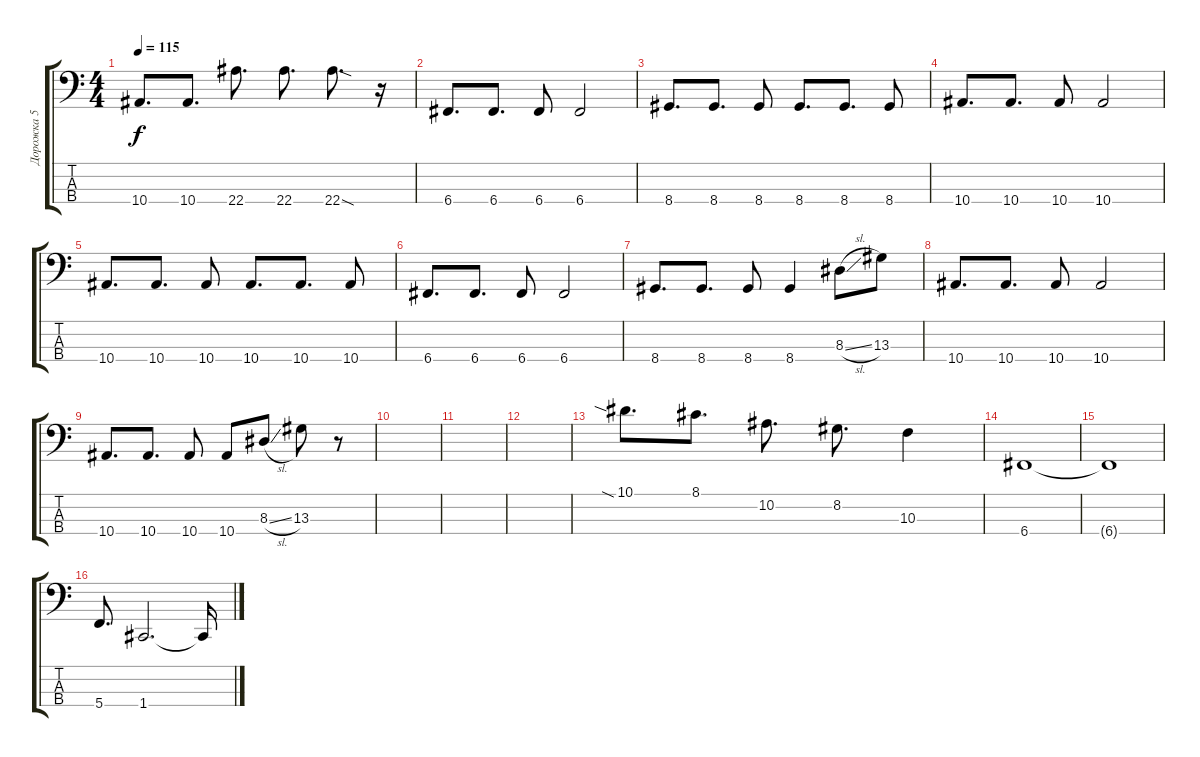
\track ("Дорожка 5" "Дорожка 5") {instrument electricbassfinger}
\staff {score tabs}
\tuning (F2 C2 G1 C1) {hide}
\ts (4 4)
\tempo 115
\clef f4
\ks c
10.4.8{d dy f} 10.4.8{d} 22.4.8{d} 22.4.8{d} 22.4{sod}.8{d} r.16 |
6.4.8{d} 6.4.8{d} 6.4.8 6.4.2 |
8.4.8{d} 8.4.8{d} 8.4.8 8.4.8{d} 8.4.8{d} 8.4.8 |
10.4.8{d} 10.4.8{d} 10.4.8 10.4.2 |
10.4.8{d} 10.4.8{d} 10.4.8 10.4.8{d} 10.4.8{d} 10.4.8 |
6.4.8{d} 6.4.8{d} 6.4.8 6.4.2 |
8.4.8{d} 8.4.8{d} 8.4.8 8.4.4 8.3{sl}.8 13.3.8 |
10.4.8{d} 10.4.8{d} 10.4.8 10.4.2 |
10.4.8{d} 10.4.8{d} 10.4.8 10.4.8 8.3{sl}.8 13.3.8 r.8 |
|
|
|
10.1{sia}.8{d} 8.1.8{d} 10.2.8{d} 8.2.8{d} 10.3.4 |
6.4.1 |
6.4{t}.1 |
5.4.8{d} 1.4.2{d} 1.4{t}.16
